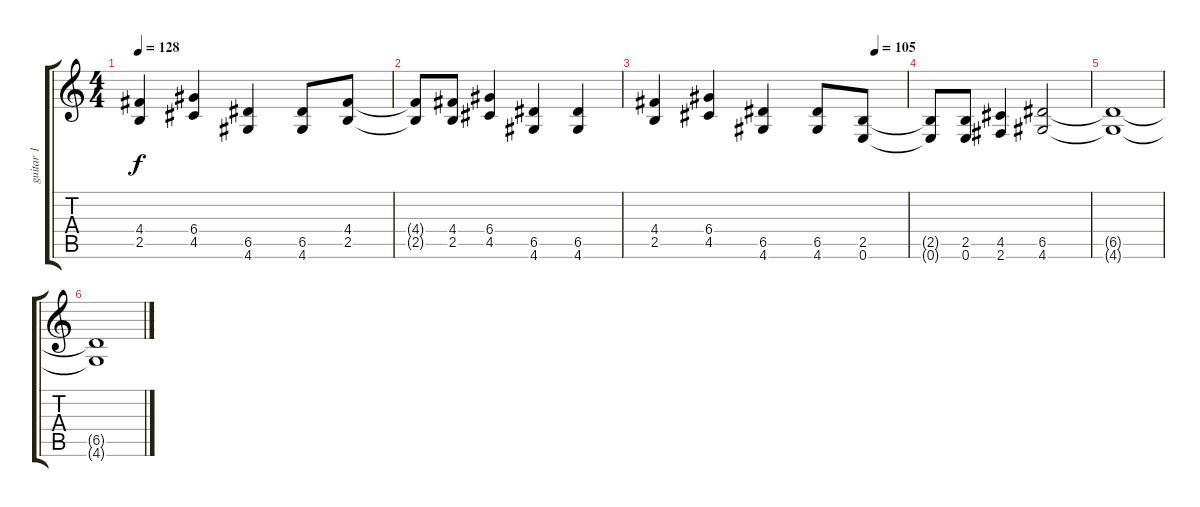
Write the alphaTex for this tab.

\track ("guitar 1" "guitar 1") {instrument distortionguitar}
\staff {score tabs}
\tuning (E4 B3 G3 D3 A2 E2) {hide}
\ts (4 4)
\tempo 128
\clef g2
\ks c
(4.4 2.5).4{dy f} (6.4 4.5).4 (6.5 4.6).4 (6.5 4.6).8 (4.4 2.5).8 |
(4.4{t} 2.5{t}).8 (4.4 2.5).8 (6.4 4.5).4 (6.5 4.6).4 (6.5 4.6).4 |
\tempo (105 0.875)
(4.4 2.5).4 (6.4 4.5).4 (6.5 4.6).4 (6.5 4.6).8 (2.5 0.6).8 |
(2.5{t} 0.6{t}).8 (2.5 0.6).8 (4.5 2.6).4 (6.5 4.6).2 |
(6.5{t} 4.6{t}).1 |
(6.5{t} 4.6{t}).1
